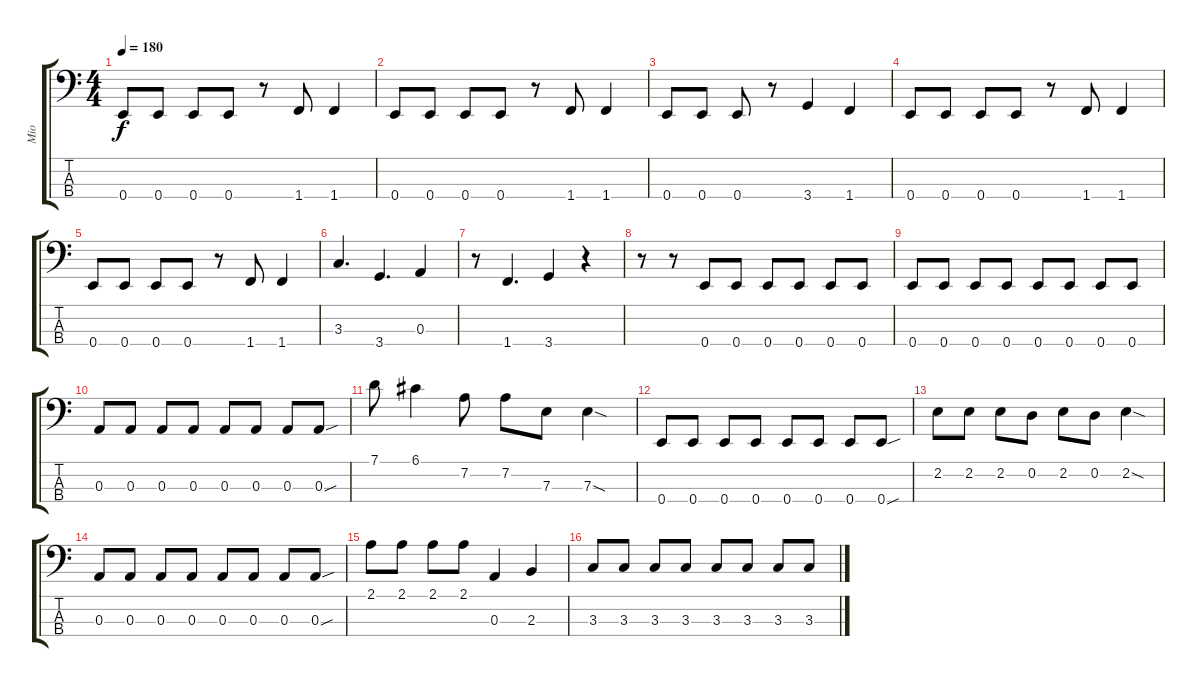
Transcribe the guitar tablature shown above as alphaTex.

\track ("Mio" "Mio") {instrument electricbassfinger}
\staff {score tabs}
\tuning (G2 D2 A1 E1) {hide}
\ts (4 4)
\tempo 180
\clef f4
\ks c
0.4.8{dy f} 0.4.8 0.4.8 0.4.8 r.8 1.4.8 1.4.4 |
0.4.8 0.4.8 0.4.8 0.4.8 r.8 1.4.8 1.4.4 |
0.4.8 0.4.8 0.4.8 r.8 3.4.4 1.4.4 |
0.4.8 0.4.8 0.4.8 0.4.8 r.8 1.4.8 1.4.4 |
0.4.8 0.4.8 0.4.8 0.4.8 r.8 1.4.8 1.4.4 |
3.3.4{d} 3.4.4{d} 0.3.4 |
r.8 1.4.4{d} 3.4.4 r.4 |
r.8 r.8 0.4.8 0.4.8 0.4.8 0.4.8 0.4.8 0.4.8 |
0.4.8 0.4.8 0.4.8 0.4.8 0.4.8 0.4.8 0.4.8 0.4.8 |
0.3.8 0.3.8 0.3.8 0.3.8 0.3.8 0.3.8 0.3.8 0.3{sou}.8 |
7.1.8 6.1.4 7.2.8 7.2.8 7.3.8 7.3{sod}.4 |
0.4.8 0.4.8 0.4.8 0.4.8 0.4.8 0.4.8 0.4.8 0.4{sou}.8 |
2.2.8 2.2.8 2.2.8 0.2.8 2.2.8 0.2.8 2.2{sod}.4 |
0.3.8 0.3.8 0.3.8 0.3.8 0.3.8 0.3.8 0.3.8 0.3{sou}.8 |
2.1.8 2.1.8 2.1.8 2.1.8 0.3.4 2.3.4 |
3.3.8 3.3.8 3.3.8 3.3.8 3.3.8 3.3.8 3.3.8 3.3.8
